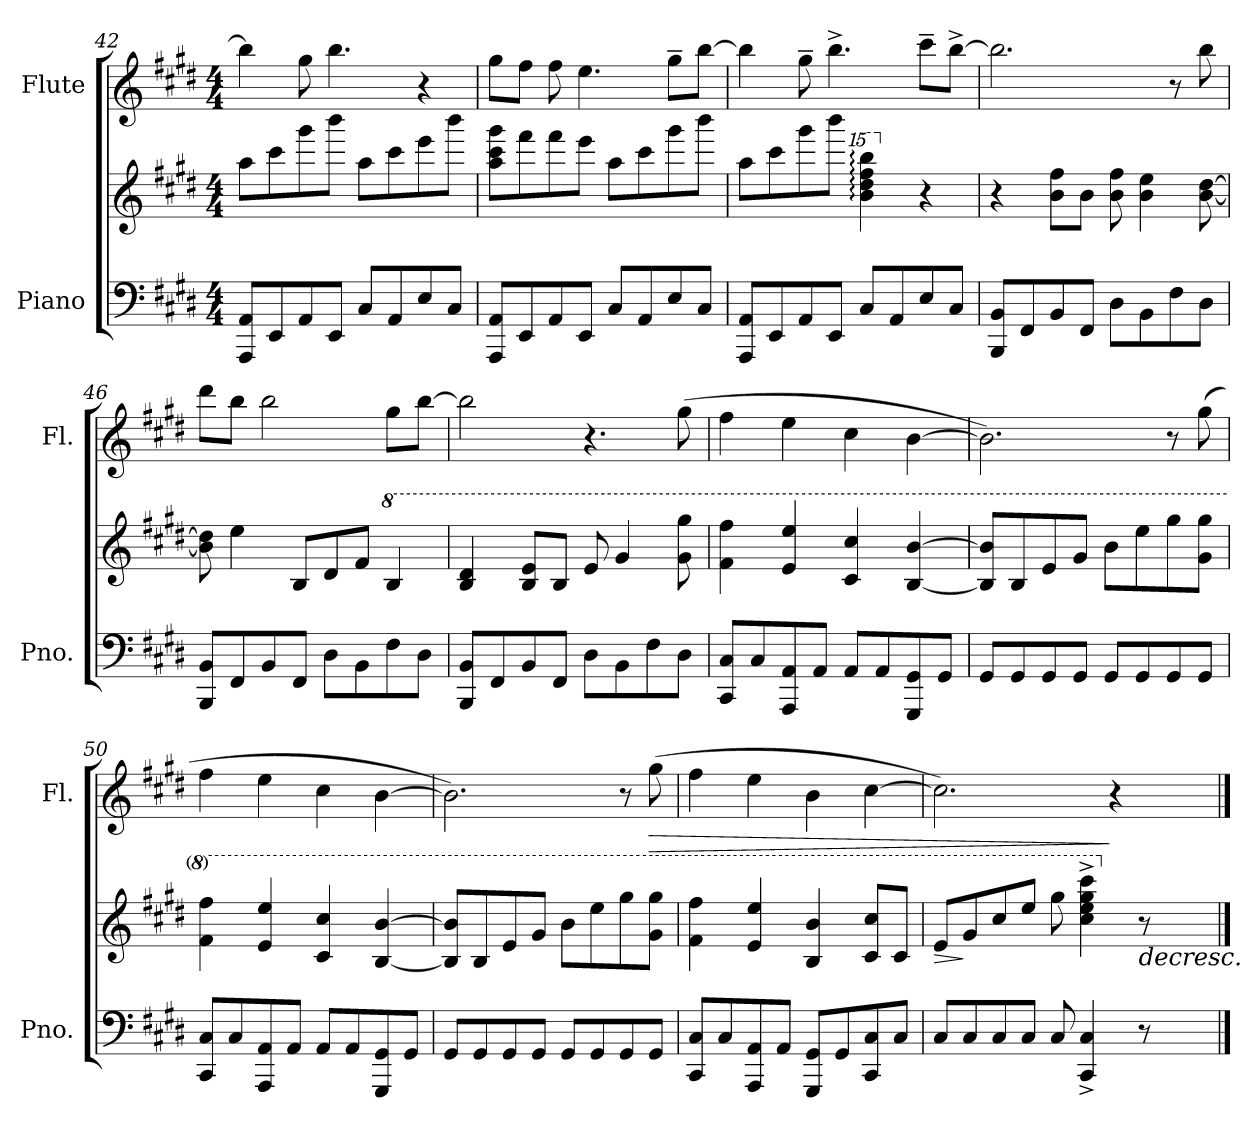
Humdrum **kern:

**kern	**kern	**dynam	**kern	**dynam
*part2	*part2	*part2	*part1	*part1
*staff3	*staff2	*staff2/3	*staff1	*staff1
*I"Piano	*	*	*I"Flute	*
*I'Pno.	*	*	*I'Fl.	*
!!LO:LB:g=z
*clefF4	*clefG2	*	*clefG2	*
*k[f#c#g#d#]	*k[f#c#g#d#]	*	*k[f#c#g#d#]	*
*E:	*E:	*	*E:	*
*M4/4	*M4/4	*	*M4/4	*
=42	=42	=42	=42	=42
8AAAi/ 8AAiL	8aai\L	.	4bbi\]	.
8EEi/	8ccc#i\	.	.	.
8AAi/	8ggg#i\	.	8gg#i\	.
8EEi/J	8bbbi\J	.	4.bbi\	.
8C#i/L	8aai\L	.	.	.
8AAi/	8ccc#i\	.	.	.
8Ei/	8eeei\	.	4r	.
8C#i/J	8bbbi\J	.	.	.
=43	=43	=43	=43	=43
8AAAi/ 8AAiL	8aai\ 8ccc#i 8ggg#iL	.	8gg#i\L	.
8EEi/	8fff#i\	.	8ff#i\J	.
8AAi/	8fff#i\	.	8ff#i\	.
8EEi/J	8eeei\J	.	4.eei\	.
8C#i/L	8aai\L	.	.	.
8AAi/	8ccc#i\	.	.	.
8Ei/	8ggg#i\	.	8gg#~i\L	.
8C#i/J	8bbbi\J	.	[8bbi\J	.
=44	=44	=44	=44	=44
8AAAi/ 8AAiL	8aai\L	.	4bbi\]	.
8EEi/	8ccc#i\	.	.	.
8AAi/	8ggg#i\	.	8gg#~i\	.
8EEi/J	8bbbi\J	.	4.bb^i\	.
*	*15ma	*	*	*
8C#i/L	4bbbi\: 4dddd#i: 4ffff#i: 4bbbbi:	.	.	.
8AAi/	.	.	.	.
*	*X15ma	*	*	*
8Ei/	4r	.	8ccc#~i\L	.
8C#i/J	.	.	[8bb^i\J	.
=45	=45	=45	=45	=45
8BBBi/ 8BBiL	4r	.	2.bbi\]	.
8FF#i/	.	.	.	.
8BBi/	8bi\ 8ff#iL	.	.	.
8FF#i/J	8bi\J	.	.	.
8D#i\L	8bi\ 8ff#i	.	.	.
8BBi\	4bi\ 4eei	.	.	.
8F#i\	.	.	8r	.
8D#i\J	[8bi\ [8dd#i	.	8bbi\	.
!!LO:LB:g=z
=46	=46	=46	=46	=46
8BBBi/ 8BBiL	8bi\] 8dd#i]	.	8ddd#i\L	.
8FF#i/	4eei\	.	8bbi\J	.
8BBi/	.	.	2bbi\	.
8FF#i/J	8Bi/L	.	.	.
8D#i\L	8d#i/	.	.	.
8BBi\	8f#i/J	.	.	.
*	*8va	*	*	*
8F#i\	4bi/	.	8gg#i\L	.
8D#i\J	.	.	[8bbi\J	.
=47	=47	=47	=47	=47
8BBBi/ 8BBiL	4bi/ 4dd#i	.	2bbi\]	.
8FF#i/	.	.	.	.
8BBi/	8bi/ 8eeiL	.	.	.
8FF#i/J	8bi/J	.	.	.
8D#i\L	8eei/	.	4.r	.
8BBi\	4gg#i/	.	.	.
8F#i\	.	.	.	.
8D#i\J	8gg#i\ 8ggg#i	.	(8gg#i\	.
=48	=48	=48	=48	=48
8CC#i/ 8C#iL	4ff#i\ 4fff#i	.	4ff#i\	.
8C#i/	.	.	.	.
8AAAi/ 8AAi	4eei/ 4eeei	.	4eei\	.
8AAi/J	.	.	.	.
8AAi/L	4cc#i/ 4ccc#i	.	4cc#i\	.
8AAi/	.	.	.	.
8GGG#i/ 8GG#i	[4bi/ [4bbi	.	[4bi\	.
8GG#i/J	.	.	.	.
=49	=49	=49	=49	=49
8GG#i/L	8bi/] 8bbi]L	.	2.bi\])	.
8GG#i/	8bi/	.	.	.
8GG#i/	8eei/	.	.	.
8GG#i/J	8gg#i/J	.	.	.
8GG#i/L	8bbi\L	.	.	.
8GG#i/	8eeei\	.	.	.
8GG#i/	8ggg#i\	.	8r	.
8GG#i/J	8gg#i\ 8ggg#iJ	.	(8gg#i\	.
!!LO:PB:g=z
=50	=50	=50	=50	=50
8CC#i/ 8C#iL	4ff#i\ 4fff#i	.	4ff#i\	.
8C#i/	.	.	.	.
8AAAi/ 8AAi	4eei/ 4eeei	.	4eei\	.
8AAi/J	.	.	.	.
8AAi/L	4cc#i/ 4ccc#i	.	4cc#i\	.
8AAi/	.	.	.	.
8GGG#i/ 8GG#i	[4bi/ [4bbi	.	[4bi\	.
8GG#i/J	.	.	.	.
=51	=51	=51	=51	=51
8GG#i/L	8bi/] 8bbi]L	.	2.bi\])	.
8GG#i/	8bi/	.	.	.
8GG#i/	8eei/	.	.	.
8GG#i/J	8gg#i/J	.	.	.
8GG#i/L	8bbi\L	.	.	.
8GG#i/	8eeei\	.	.	.
8GG#i/	8ggg#i\	.	8r	.
!	!	!	!	!LO:HP:b
8GG#i/J	8gg#i\ 8ggg#iJ	.	(8gg#i\	>
=52	=52	=52	=52	=52
8CC#i/ 8C#iL	4ff#i\ 4fff#i	.	4ff#i\	.
8C#i/	.	.	.	.
8AAAi/ 8AAi	4eei/ 4eeei	.	4eei\	.
8AAi/J	.	.	.	.
8GGG#i/ 8GG#iL	4bi/ 4bbi	.	4bi\	.
8GG#i/	.	.	.	.
8CC#i/ 8C#i	8cc#i/ 8ccc#iL	.	[4cc#i\	.
8C#i/J	8cc#i/J	.	.	.
=53	=53	=53	=53	=53
!	!	!LO:HP:b	!	!
8C#i/L	8eei/L	>	2.cc#i\])	.
8C#i/	8gg#i/	]	.	.
8C#i/	8ccc#i/	.	.	.
8C#i/J	8eeei/J	.	.	.
8C#i/	8ggg#i\	.	.	.
4CC#i/^ 4C#i^	4ccc#i\^ 4eeei^ 4ggg#i^ 4cccc#i^	.	.	.
.	.	.	4r	]
*	*X8va	*	*	*
!	!	!LO:HP:n=1:b	!	!
8r	8r	] >	.	.
==	==	==	==	==
*-	*-	*-	*-	*-
